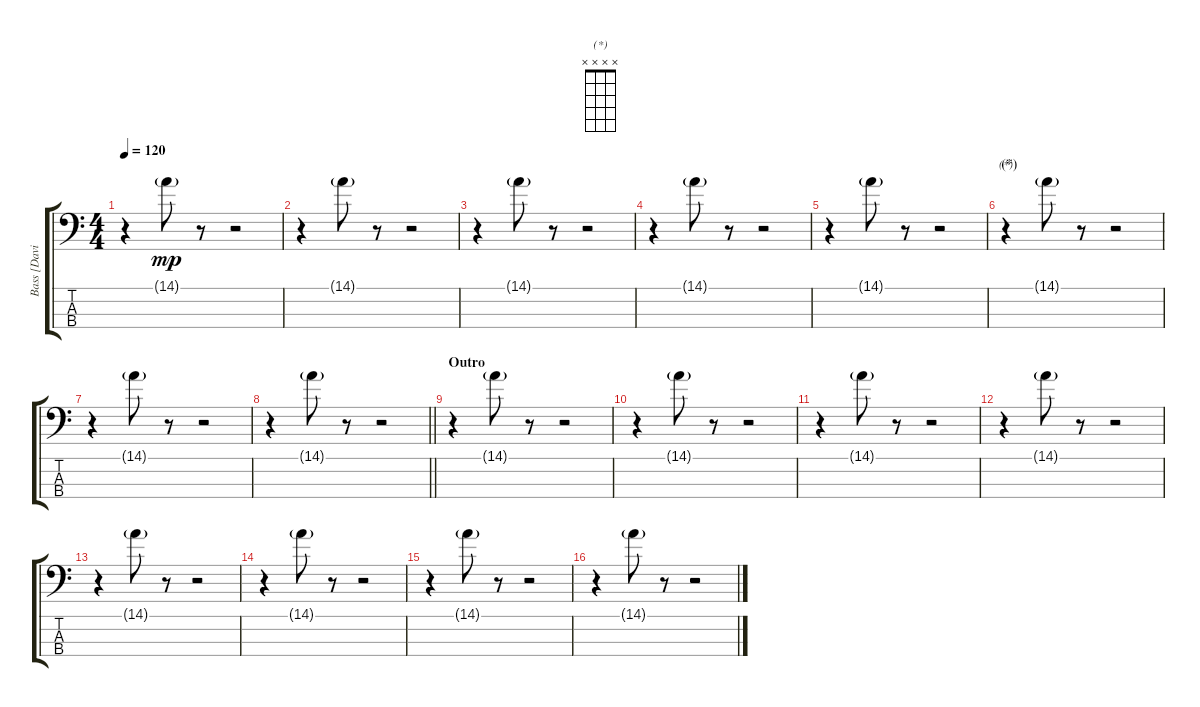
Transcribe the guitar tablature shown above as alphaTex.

\track ("Bass [David J.]" "Bass [Davi") {instrument electricbassfinger}
\staff {score tabs}
\tuning (G2 D2 A1 E1) {hide}
\chord ("(*)" x x x x) {firstfret 0}
\ts (4 4)
\tempo 120
\clef f4
\ks c
r.4{dy mp} 14.1{g}.8 r.8 r.2 |
r.4 14.1{g}.8 r.8 r.2 |
r.4 14.1{g}.8 r.8 r.2 |
r.4 14.1{g}.8 r.8 r.2 |
r.4 14.1{g}.8 r.8 r.2 |
\section ("" "(*)")
r.4{ch "(*)"} 14.1{g}.8 r.8 r.2 |
r.4 14.1{g}.8 r.8 r.2 |
\barLineRight lightlight
r.4 14.1{g}.8 r.8 r.2 |
\section ("" "Outro")
r.4 14.1{g}.8 r.8 r.2 |
r.4 14.1{g}.8 r.8 r.2 |
r.4 14.1{g}.8 r.8 r.2 |
r.4 14.1{g}.8 r.8 r.2 |
r.4 14.1{g}.8 r.8 r.2 |
r.4 14.1{g}.8 r.8 r.2 |
r.4 14.1{g}.8 r.8 r.2 |
r.4 14.1{g}.8 r.8 r.2
